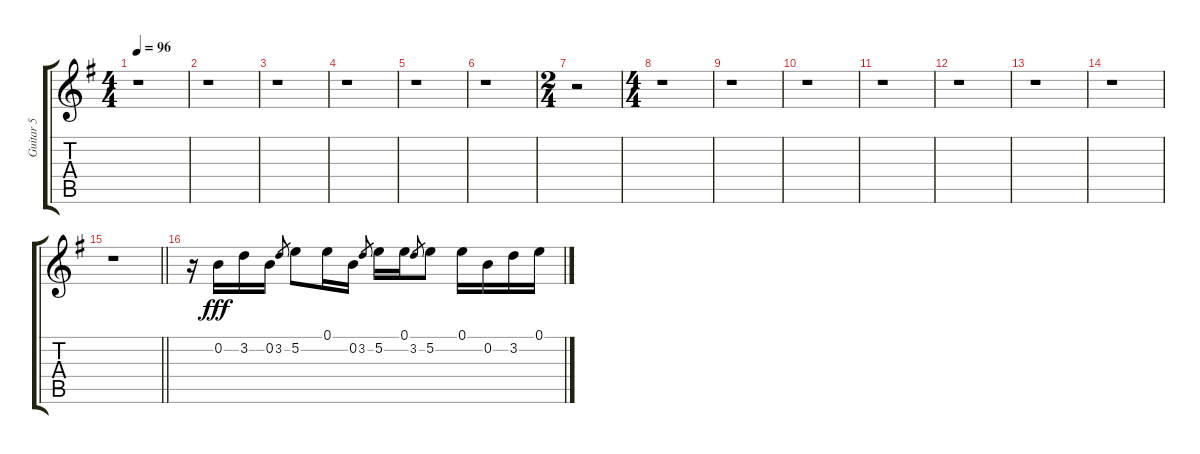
\track ("Guitar 5" "Guitar 5") {instrument distortionguitar}
\staff {score tabs}
\tuning (E4 B3 G3 D3 A2 E2) {hide}
\ts (4 4)
\tempo 96
\clef g2
\ks g
r.1{dy fff instrument distortionguitar} |
r.1 |
r.1 |
r.1 |
r.1 |
r.1 |
\ts (2 4)
r.2 |
\ts (4 4)
r.1 |
r.1 |
r.1 |
r.1 |
r.1 |
r.1 |
r.1 |
\barLineRight lightlight
r.1 |
r.16 0.2.16 3.2.16 0.2.16 3.2.8{gr} 5.2.8 0.1.16 0.2.16 3.2.8{gr} 5.2.16 0.1.16 3.2.8{gr} 5.2.8 0.1.16 0.2.16 3.2.16 0.1.16
